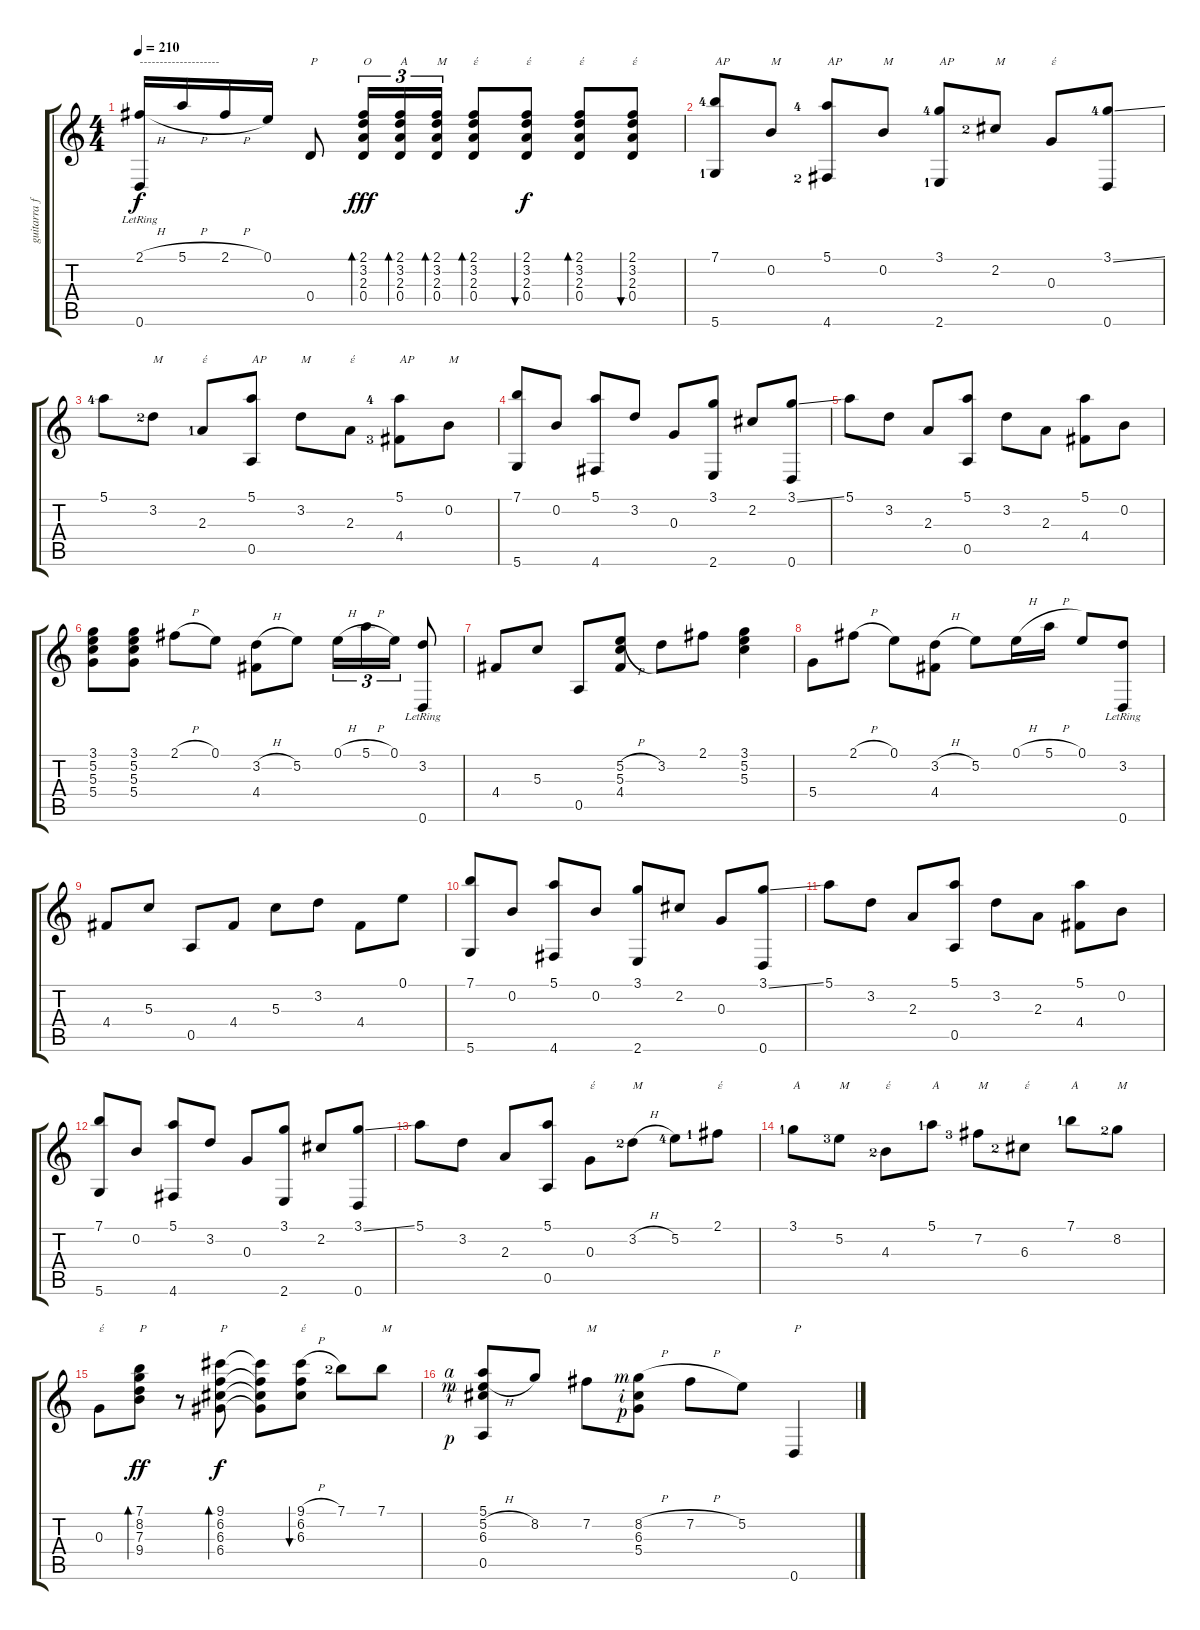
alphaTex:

\track ("guitarra flamenca" "guitarra f") {instrument acousticguitarnylon}
\staff {score tabs}
\tuning (E4 B3 G3 D3 A2 D2) {hide}
\ts (4 4)
\tempo 210
\clef g2
\ks c
(2.1{h} 0.6{lr}).16{txt "--------------------" dy f} 5.1{h}.16 2.1{h}.16 0.1.16 0.4.8{txt "P"} (2.1 3.2 2.3 0.4).16{tu (3 2) bd 60 txt "O" dy fff} (2.1 3.2 2.3 0.4).16{tu (3 2) bd 60 txt "A"} (2.1 3.2 2.3 0.4).16{tu (3 2) bd 60 txt "M"} (2.1 3.2 2.3 0.4).8{bd 60 txt "έ"} (2.1 3.2 2.3 0.4).8{bu 60 txt "έ" dy f} (2.1 3.2 2.3 0.4).8{bd 60 txt "έ"} (2.1 3.2 2.3 0.4).8{bu 60 txt "έ"} |
(7.1{lf 5} 5.6{lf 2}).8{txt "AP"} 0.2.8{txt "M"} (5.1{lf 5} 4.6{lf 3}).8{txt "AP"} 0.2.8{txt "M"} (3.1{lf 5} 2.6{lf 2}).8{txt "AP"} 2.2{lf 3}.8{txt "M"} 0.3.8{txt "έ"} (3.1{ss lf 5} 0.6).8 |
5.1{lf 5}.8 3.2{lf 3}.8{txt "M"} 2.3{lf 2}.8{txt "έ"} (5.1 0.5).8{txt "AP"} 3.2.8{txt "M"} 2.3.8{txt "έ"} (5.1{lf 5} 4.4{lf 4}).8{txt "AP"} 0.2.8{txt "M"} |
(7.1 5.6).8 0.2.8 (5.1 4.6).8 3.2.8 0.3.8 (3.1 2.6).8 2.2.8 (3.1{ss} 0.6).8 |
5.1.8 3.2.8 2.3.8 (5.1 0.5).8 3.2.8 2.3.8 (5.1 4.4).8 0.2.8 |
(3.1 5.2 5.3 5.4).8 (3.1 5.2 5.3 5.4).8 2.1{h}.8 0.1.8 (3.2{h} 4.4).8 5.2.8 0.1{h}.16{tu (3 2)} 5.1{h}.16{tu (3 2)} 0.1.16{tu (3 2)} (3.2 0.6{lr}).8 |
4.4.8 5.3.8 0.5.8 (5.2{h} 5.3 4.4).8 3.2.8 2.1.8 (3.1 5.2 5.3).4 |
5.4.8 2.1{h}.8 0.1.8 (3.2{h} 4.4).8 5.2.8 0.1{h}.16 5.1{h}.16 0.1.8 (3.2 0.6{lr}).8 |
4.4.8 5.3.8 0.5.8 4.4.8 5.3.8 3.2.8 4.4.8 0.1.8 |
(7.1 5.6).8 0.2.8 (5.1 4.6).8 0.2.8 (3.1 2.6).8 2.2.8 0.3.8 (3.1{ss} 0.6).8 |
5.1.8 3.2.8 2.3.8 (5.1 0.5).8 3.2.8 2.3.8 (5.1 4.4).8 0.2.8 |
(7.1 5.6).8 0.2.8 (5.1 4.6).8 3.2.8 0.3.8 (3.1 2.6).8 2.2.8 (3.1{ss} 0.6).8 |
5.1.8 3.2.8 2.3.8 (5.1 0.5).8 0.3.8{txt "έ"} 3.2{h lf 3}.8{txt "M"} 5.2{lf 5}.8 2.1{lf 2}.8{txt "έ"} |
3.1{lf 2}.8{txt "A"} 5.2{lf 4}.8{txt "M"} 4.3{lf 3}.8{txt "έ"} 5.1{lf 2}.8{txt "A"} 7.2{lf 4}.8{txt "M"} 6.3{lf 3}.8{txt "έ"} 7.1{lf 2}.8{txt "A"} 8.2{lf 3}.8{txt "M"} |
0.3.8{txt "έ"} (7.1 8.2 7.3 9.4).8{bd 120 txt "P" dy ff} r.8 (9.1 6.2 6.3 6.4).8{bd 120 txt "P" dy f} (9.1{t} 6.2{t} 6.3{t} 6.4{t}).8 (9.1{h} 6.2 6.3).8{bu 120 txt "έ"} 7.1{lf 3}.8 7.1.8{txt "M"} |
(5.1{rf 4} 5.2{h rf 3} 6.3{rf 2} 0.5{rf 1}).8 8.2.8 7.2.8{txt "M"} (8.2{h rf 3} 6.3{rf 2} 5.4{rf 1}).8 7.2{h}.8 5.2.8 0.6.4{txt "P"}
